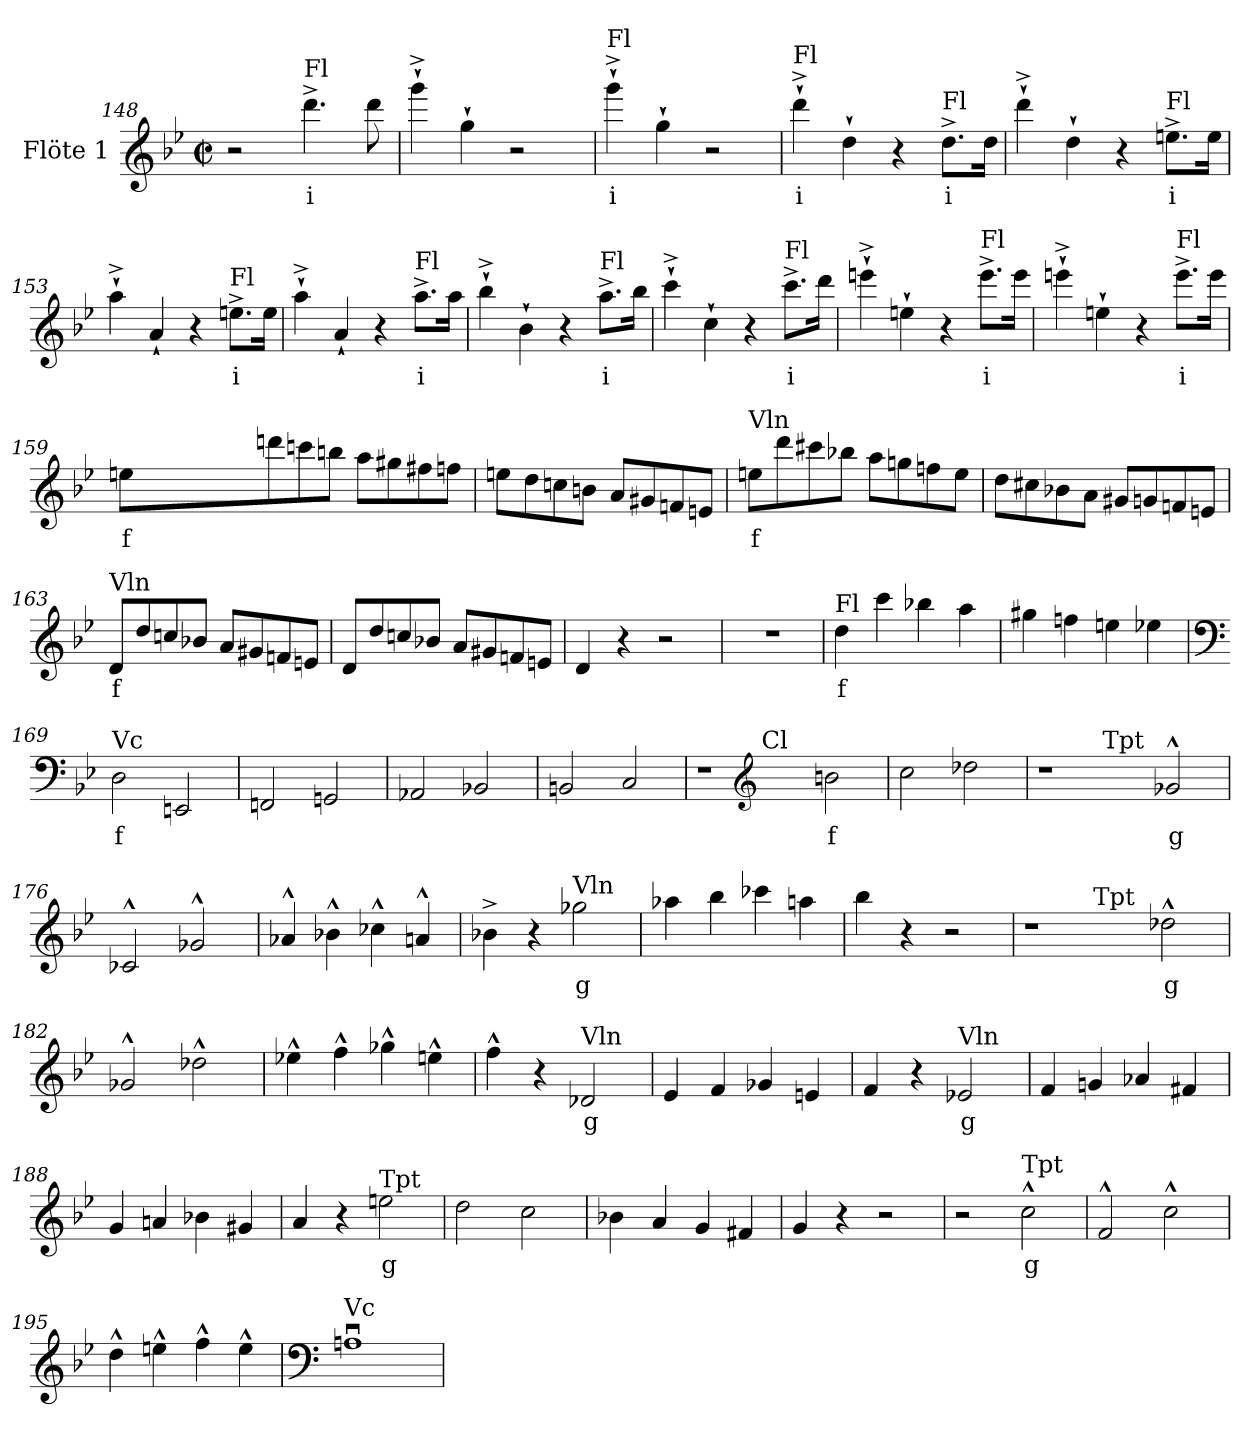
**kern	**text
*part1	*part1
*staff1	*staff1
*I"Flöte 1	*
*I'Fl. 1	*
*clefG2	*
*k[b-e-]	*
*M2/2	*
*met(c|)	*
=148	=148
2r	.
!LO:TX:a:t=Fl	!
!	!LO:LY:color=#FF0000
4.ddd^	i
8ddd	.
=149	=149
4ggg`^	.
4gg`	.
2r	.
=150	=150
!LO:TX:a:t=Fl	!
!	!LO:LY:color=#FF0000
4ggg`^	i
4gg`	.
2r	.
=151	=151
!LO:TX:a:t=Fl	!
!	!LO:LY:color=#FF0000
4ddd`^	i
4dd`	.
4r	.
!LO:TX:a:t=Fl	!
!	!LO:LY:color=#FF0000
8.dd^\L	i
16dd\Jk	.
=152	=152
4ddd`^	.
4dd`	.
4r	.
!LO:TX:a:t=Fl	!
!	!LO:LY:color=#FF0000
8.een^\L	i
16ee\Jk	.
=153	=153
4aa`^	.
4a`	.
4r	.
!LO:TX:a:t=Fl	!
!	!LO:LY:color=#FF0000
8.een^\L	i
16ee\Jk	.
=154	=154
4aa`^	.
4a`	.
4r	.
!LO:TX:a:t=Fl	!
!	!LO:LY:color=#FF0000
8.aa^\L	i
16aa\Jk	.
=155	=155
4bb-`^	.
4b-`	.
4r	.
!LO:TX:a:t=Fl	!
!	!LO:LY:color=#FF0000
8.aa^\L	i
16bb-\Jk	.
=156	=156
4ccc`^	.
4cc`	.
4r	.
!LO:TX:a:t=Fl	!
!	!LO:LY:color=#FF0000
8.ccc^\L	i
16ddd\Jk	.
=157	=157
4eeen`^	.
4een`	.
4r	.
!LO:TX:a:t=Fl	!
!	!LO:LY:color=#FF0000
8.eee^\L	i
16eee\Jk	.
=158	=158
4eeen`^	.
4een`	.
4r	.
!LO:TX:a:t=Fl	!
!	!LO:LY:color=#FF0000
8.eee^\L	i
16eee\Jk	.
=159	=159
!LO:TX:a:t=Vln	!
!	!LO:LY:color=#FF0000
*^	*
8een\L	1ryy	f
1ryy	.	.
.	1ryy	.
8dddni\	.	.
8cccn\	.	.
8bbn\J	.	.
8aa\L	.	.
8gg#X\	.	.
8ff#X\	.	.
8ffn\J	.	.
*v	*v	*
=160	=160
8een\L	.
8dd\	.
8ccn\	.
8bn\J	.
8a/L	.
8g#X/	.
8fn/	.
8en/J	.
=161	=161
!LO:TX:a:t=Vln	!
!	!LO:LY:color=#FF0000
8een\L	f
8ddd\	.
8ccc#X\	.
8bb-X\J	.
8aa\L	.
8ggn\	.
8ffn\	.
8ee\J	.
=162	=162
8dd\L	.
8cc#X\	.
8b-X\	.
8a\J	.
8g#X/L	.
8gn/	.
8fn/	.
8en/J	.
=163	=163
!LO:TX:a:t=Vln	!
!	!LO:LY:color=#FF0000
8d/L	f
8dd/	.
8ccn/	.
8b-X/J	.
8a/L	.
8g#X/	.
8fn/	.
8en/J	.
=164	=164
8d/L	.
8dd/	.
8ccn/	.
8b-X/J	.
8a/L	.
8g#X/	.
8fn/	.
8en/J	.
=165	=165
4d	.
4r	.
2r	.
=166	=166
1r	.
=167	=167
!LO:TX:a:t=Fl	!
!	!LO:LY:color=#FF0000
4dd	f
4ccc	.
4bb-X	.
4aa	.
=168	=168
4gg#X	.
4ffn	.
4een	.
4ee-X	.
=169	=169
*clefF4	*
!LO:TX:a:t=Vc	!
!	!LO:LY:color=#FF0000
2D	f
2EEn	.
=170	=170
2FFn	.
2GGn	.
=171	=171
2AA-X	.
2BB-X	.
=172	=172
2BBn	.
2C	.
=173	=173
*^	*
1r	2ryy	.
*clefG2	*	*
!	!LO:TX:a:t=Cl	!
.	1ryy	.
!	!	!LO:LY:color=#FF0000
2b	.	f
*v	*v	*
=174	=174
2cc	.
2dd-X	.
=175	=175
*^	*
1r	2ryy	.
!	!LO:TX:a:t=Tpt	!
.	1ryy	.
!	!	!LO:LY:color=#FF0000
2g-X^^	.	g
*v	*v	*
=176	=176
2c-X^^	.
2g-X^^	.
=177	=177
4a-X^^	.
4b-X^^	.
4cc-X^^	.
4a^^	.
=178	=178
4b-X^	.
4r	.
!LO:TX:a:t=Vln	!
!	!LO:LY:color=#FF0000
2gg-X	g
=179	=179
4aa-X	.
4bb-	.
4ccc-X	.
4aan	.
=180	=180
4bb-	.
4r	.
2r	.
=181	=181
*^	*
1r	2ryy	.
!	!LO:TX:a:t=Tpt	!
.	1ryy	.
!	!	!LO:LY:color=#FF0000
2dd-X^^	.	g
*v	*v	*
=182	=182
2g-X^^	.
2dd-X^^	.
=183	=183
4ee-X^^	.
4ff^^	.
4gg-X^^	.
4ee^^	.
=184	=184
4ff^^	.
4r	.
!LO:TX:a:t=Vln	!
!	!LO:LY:color=#FF0000
2d-X	g
=185	=185
4e-	.
4f	.
4g-X	.
4en	.
=186	=186
4f	.
4r	.
!LO:TX:a:t=Vln	!
!	!LO:LY:color=#FF0000
2e-X	g
=187	=187
4f	.
4gn	.
4a-X	.
4f#X	.
=188	=188
4g	.
4an	.
4b-X	.
4g#X	.
=189	=189
4a	.
4r	.
!LO:TX:a:t=Tpt	!
!	!LO:LY:color=#FF0000
2ee	g
=190	=190
2dd	.
2cc	.
=191	=191
4b-X	.
4a	.
4g	.
4f#X	.
=192	=192
4g	.
4r	.
2r	.
=193	=193
2r	.
!LO:TX:a:t=Tpt	!
!	!LO:LY:color=#FF0000
2cc^^	g
=194	=194
2f^^	.
2cc^^	.
=195	=195
4dd^^	.
4ee^^	.
4ff^^	.
4ee^^	.
=196	=196
*clefF4	*
!LO:TX:a:t=Vc	!
1Anu	.
=	=
*-	*-
